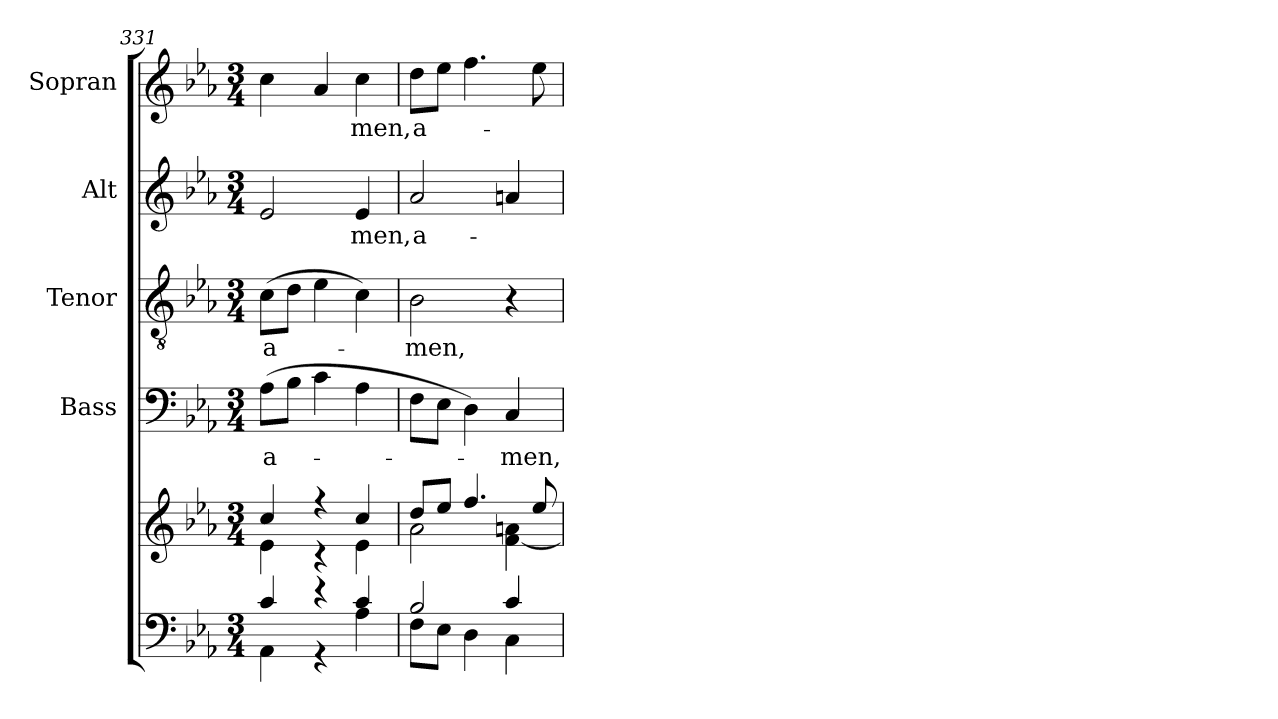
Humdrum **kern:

**kern	**kern	**kern	**text	**kern	**text	**kern	**text	**kern	**text
*part5	*part5	*part4	*part4	*part3	*part3	*part2	*part2	*part1	*part1
*staff6	*staff5	*staff4	*staff4	*staff3	*staff3	*staff2	*staff2	*staff1	*staff1
*	*	*I"Bass	*	*I"Tenor	*	*I"Alt	*	*I"Sopran	*
*	*	*I'B.	*	*I'T.	*	*I'A.	*	*I'S.	*
*clefF4	*clefG2	*clefF4	*	*clefGv2	*	*clefG2	*	*clefG2	*
*k[b-e-a-]	*k[b-e-a-]	*k[b-e-a-]	*	*k[b-e-a-]	*	*k[b-e-a-]	*	*k[b-e-a-]	*
*E-:	*E-:	*E-:	*	*E-:	*	*E-:	*	*E-:	*
*M3/4	*M3/4	*M3/4	*	*M3/4	*	*M3/4	*	*M3/4	*
=331	=331	=331	=331	=331	=331	=331	=331	=331	=331
*^	*^	*	*	*	*	*	*	*	*
!	!	!	!	!	!LO:LY:b	!	!LO:LY:b	!	!	!	!
4c/	4AA-\	4cc/	4e-\	(>8A-\L	a-	(>8c\L	a-	2e-/	.	4cc\	.
.	.	.	.	8B-\J	.	8d\J	.	.	.	.	.
4r	4r	4r	4r	4c\	.	4e-\	.	.	.	4a-/	.
!	!	!	!	!	!	!	!	!	!LO:LY:b	!	!LO:LY:b
4c/	4A-\	4cc/	4e-\	4A-\	.	4c\)	.	4e-/	-men,	4cc\	-men,
=332	=332	=332	=332	=332	=332	=332	=332	=332	=332	=332	=332
!	!	!	!	!	!	!	!LO:LY:b	!	!LO:LY:b	!	!LO:LY:b
2B-/	8F\L	8dd/L	2a-\	8F\L	.	2B-\	-men,	2a-/	a-	8dd\L	a-
.	8E-\J	8ee-/J	.	8E-\J	.	.	.	.	.	8ee-\J	.
.	4D\	4.ff/	.	4D\)	.	.	.	.	.	4.ff\	.
!	!	!	!	!	!LO:LY:b	!	!	!	!	!	!
4c/	4C\	.	[<4f\ 4an\	4C/	-men,	4r	.	4an/	.	.	.
.	.	8ee-/	.	.	.	.	.	.	.	8ee-\	.
*v	*v	*	*	*	*	*	*	*	*	*	*
*	*v	*v	*	*	*	*	*	*	*	*
=	=	=	=	=	=	=	=	=	=
*-	*-	*-	*-	*-	*-	*-	*-	*-	*-
